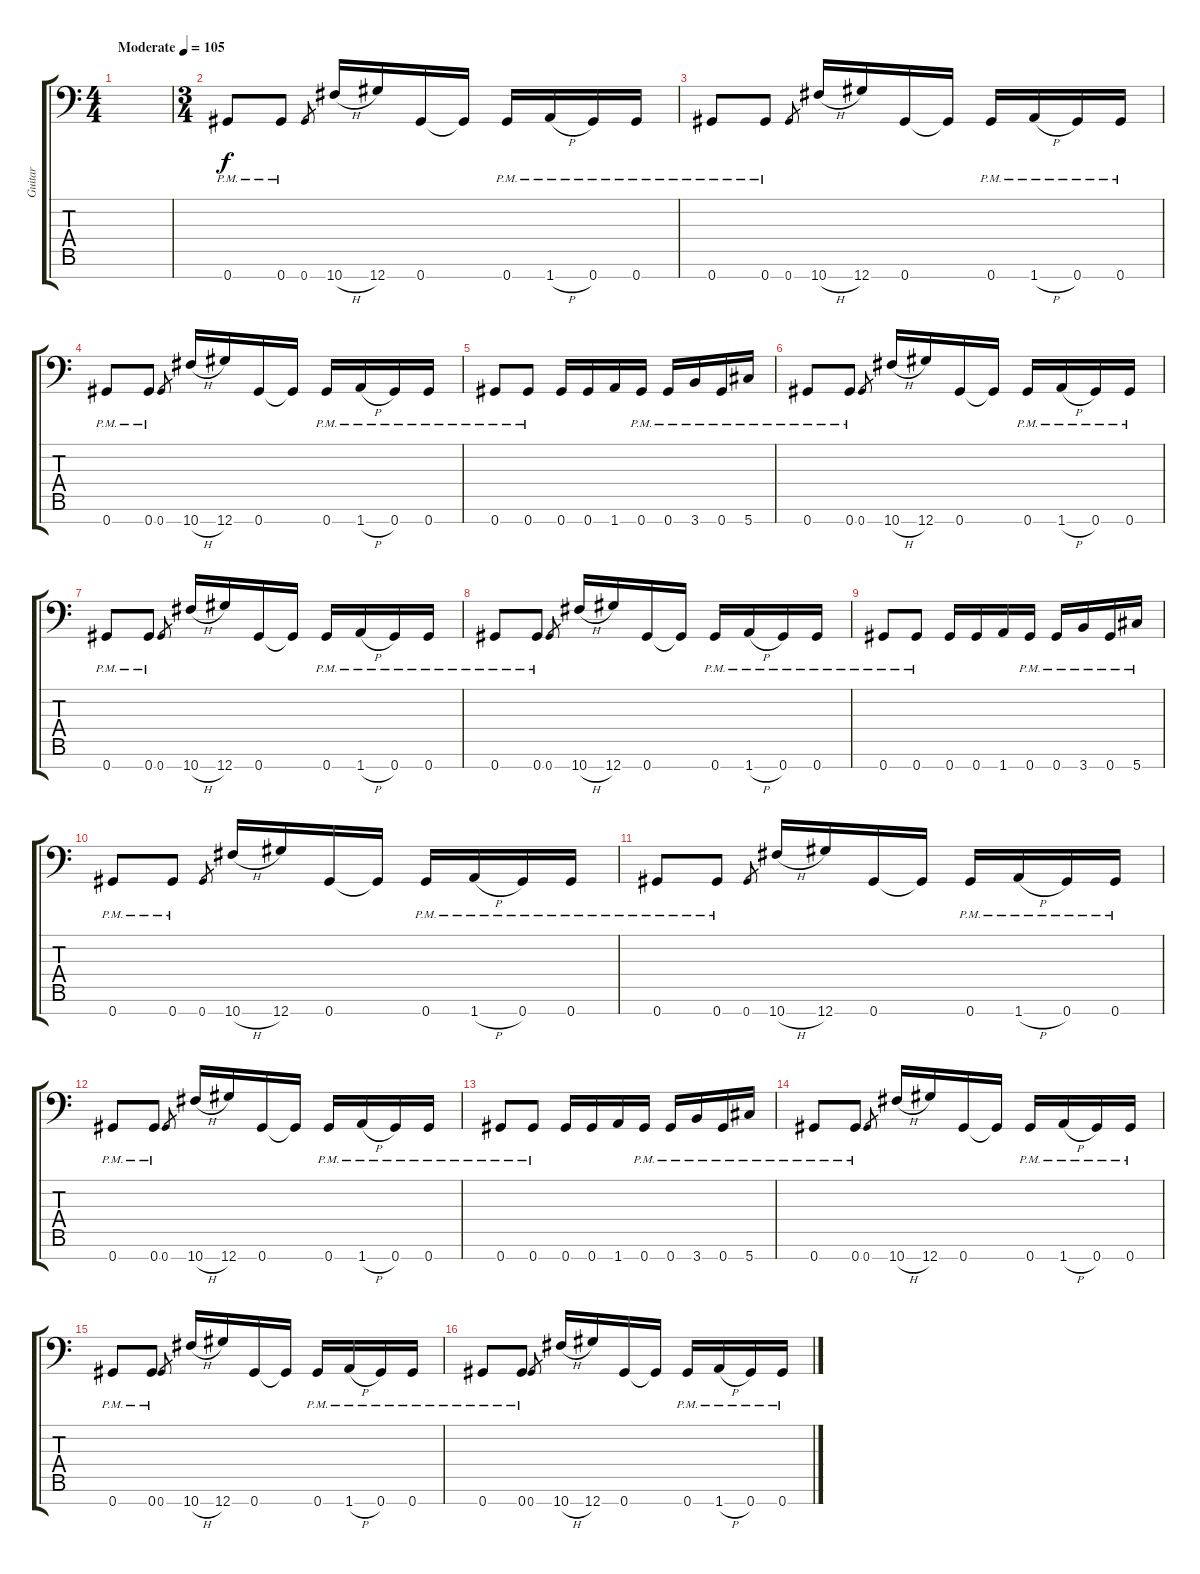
\track ("Guitar" "Guitar") {instrument distortionguitar}
\staff {score tabs}
\tuning (Eb4 Bb3 Gb3 Db3 Ab2 Eb2 Ab1) {hide}
\ts (4 4)
\tempo (105 "Moderate")
\clef f4
\ks c
|
\ts (3 4)
0.7{pm}.8 0.7{pm}.8 0.7.8{gr} 10.7{h}.16 12.7.16 0.7.16 0.7{t}.16 0.7{pm}.16 1.7{h pm}.16 0.7{pm}.16 0.7{pm}.16 |
0.7{pm}.8 0.7{pm}.8 0.7.8{gr} 10.7{h}.16 12.7.16 0.7.16 0.7{t}.16 0.7{pm}.16 1.7{h pm}.16 0.7{pm}.16 0.7{pm}.16 |
0.7{pm}.8 0.7{pm}.8 0.7.8{gr} 10.7{h}.16 12.7.16 0.7.16 0.7{t}.16 0.7{pm}.16 1.7{h pm}.16 0.7{pm}.16 0.7{pm}.16 |
0.7{pm}.8 0.7{pm}.8 0.7.16 0.7.16 1.7.16 0.7{pm}.16 0.7{pm}.16 3.7{pm}.16 0.7{pm}.16 5.7{pm}.16 |
0.7{pm}.8 0.7{pm}.8 0.7.8{gr} 10.7{h}.16 12.7.16 0.7.16 0.7{t}.16 0.7{pm}.16 1.7{h pm}.16 0.7{pm}.16 0.7{pm}.16 |
0.7{pm}.8 0.7{pm}.8 0.7.8{gr} 10.7{h}.16 12.7.16 0.7.16 0.7{t}.16 0.7{pm}.16 1.7{h pm}.16 0.7{pm}.16 0.7{pm}.16 |
0.7{pm}.8 0.7{pm}.8 0.7.8{gr} 10.7{h}.16 12.7.16 0.7.16 0.7{t}.16 0.7{pm}.16 1.7{h pm}.16 0.7{pm}.16 0.7{pm}.16 |
0.7{pm}.8 0.7{pm}.8 0.7.16 0.7.16 1.7.16 0.7{pm}.16 0.7{pm}.16 3.7{pm}.16 0.7{pm}.16 5.7{pm}.16 |
0.7{pm}.8 0.7{pm}.8 0.7.8{gr} 10.7{h}.16 12.7.16 0.7.16 0.7{t}.16 0.7{pm}.16 1.7{h pm}.16 0.7{pm}.16 0.7{pm}.16 |
0.7{pm}.8 0.7{pm}.8 0.7.8{gr} 10.7{h}.16 12.7.16 0.7.16 0.7{t}.16 0.7{pm}.16 1.7{h pm}.16 0.7{pm}.16 0.7{pm}.16 |
0.7{pm}.8 0.7{pm}.8 0.7.8{gr} 10.7{h}.16 12.7.16 0.7.16 0.7{t}.16 0.7{pm}.16 1.7{h pm}.16 0.7{pm}.16 0.7{pm}.16 |
0.7{pm}.8 0.7{pm}.8 0.7.16 0.7.16 1.7.16 0.7{pm}.16 0.7{pm}.16 3.7{pm}.16 0.7{pm}.16 5.7{pm}.16 |
0.7{pm}.8 0.7{pm}.8 0.7.8{gr} 10.7{h}.16 12.7.16 0.7.16 0.7{t}.16 0.7{pm}.16 1.7{h pm}.16 0.7{pm}.16 0.7{pm}.16 |
0.7{pm}.8 0.7{pm}.8 0.7.8{gr} 10.7{h}.16 12.7.16 0.7.16 0.7{t}.16 0.7{pm}.16 1.7{h pm}.16 0.7{pm}.16 0.7{pm}.16 |
0.7{pm}.8 0.7{pm}.8 0.7.8{gr} 10.7{h}.16 12.7.16 0.7.16 0.7{t}.16 0.7{pm}.16 1.7{h pm}.16 0.7{pm}.16 0.7{pm}.16
